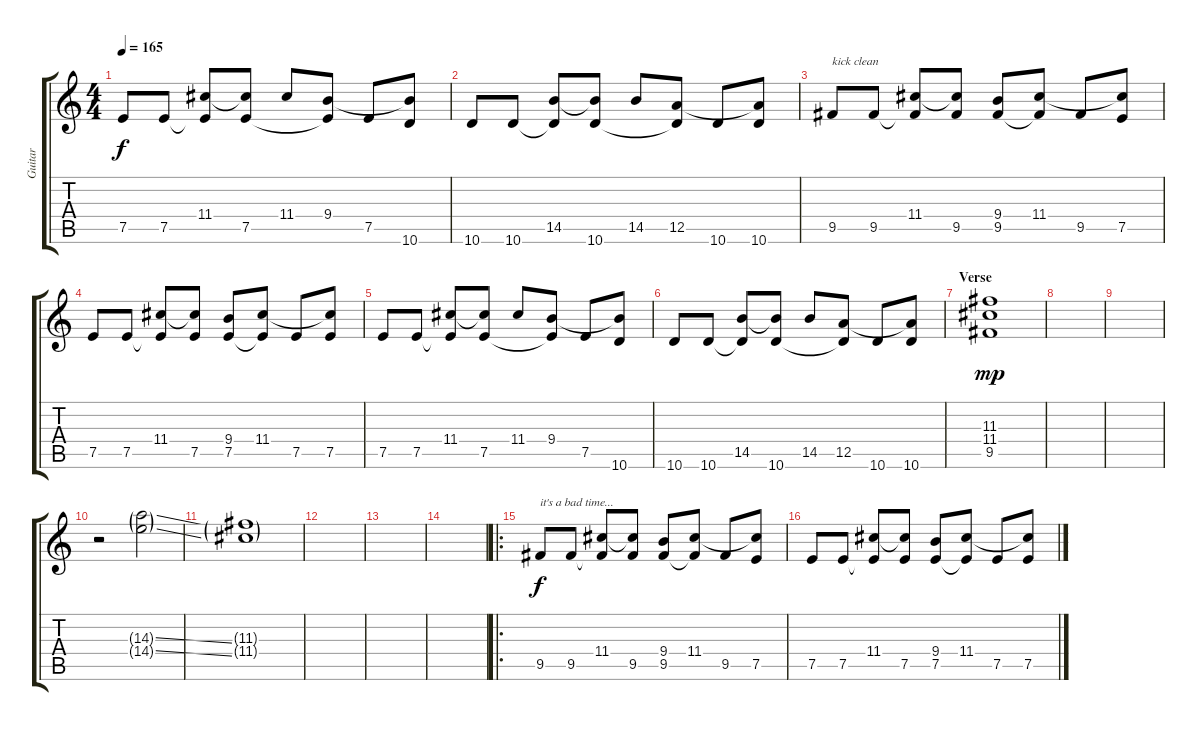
\track ("Guitar" "Guitar") {instrument electricguitarclean}
\staff {score tabs}
\tuning (E4 B3 G3 D3 A2 E2) {hide}
\ts (4 4)
\tempo 165
\clef g2
\ks c
7.5.8{dy f} 7.5.8 (11.4 7.5{t}).8 (11.4{t} 7.5).8 11.4.8 (9.4 7.5{t}).8 7.5.8 (9.4{t} 10.6).8 |
10.6.8 10.6.8 (14.5 10.6{t}).8 (14.5{t} 10.6).8 14.5.8 (12.5 10.6{t}).8 10.6.8 (12.5{t} 10.6).8 |
9.5.8{txt "kick clean" instrument electricguitarclean} 9.5.8 (11.4 9.5{t}).8 (11.4{t} 9.5).8 (9.4 9.5).8 (11.4 9.5{t}).8 9.5.8 (11.4{t} 7.5).8 |
7.5.8 7.5.8 (11.4 7.5{t}).8 (11.4{t} 7.5).8 (9.4 7.5).8 (11.4 7.5{t}).8 7.5.8 (11.4{t} 7.5).8 |
7.5.8 7.5.8 (11.4 7.5{t}).8 (11.4{t} 7.5).8 11.4.8 (9.4 7.5{t}).8 7.5.8 (9.4{t} 10.6).8 |
10.6.8 10.6.8 (14.5 10.6{t}).8 (14.5{t} 10.6).8 14.5.8 (12.5 10.6{t}).8 10.6.8 (12.5{t} 10.6).8 |
\section ("" "Verse")
(11.3 11.4 9.5).1{dy mp} |
|
|
r.2 (14.3{ss g} 14.4{ss g}).2 |
(11.3{g} 11.4{g}).1 |
|
|
|
\ro
9.5.8{txt "it's a bad time..." dy f} 9.5.8 (11.4 9.5{t}).8 (11.4{t} 9.5).8 (9.4 9.5).8 (11.4 9.5{t}).8 9.5.8 (11.4{t} 7.5).8 |
7.5.8 7.5.8 (11.4 7.5{t}).8 (11.4{t} 7.5).8 (9.4 7.5).8 (11.4 7.5{t}).8 7.5.8 (11.4{t} 7.5).8
